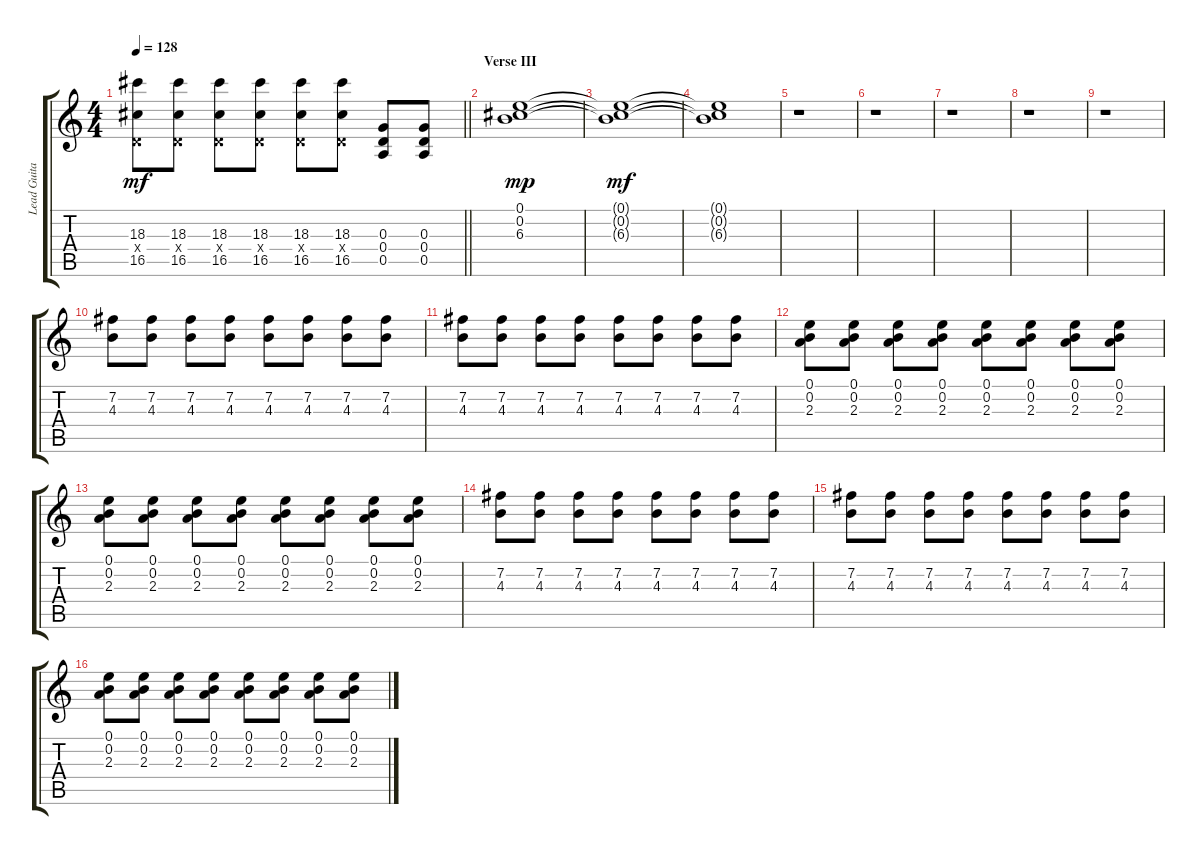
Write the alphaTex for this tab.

\track ("Lead Guitar" "Lead Guita") {instrument distortionguitar}
\staff {score tabs}
\tuning (E4 B3 G3 D3 A2 E2) {hide}
\ts (4 4)
\tempo 128
\clef g2
\barLineRight lightlight
\ks c
(18.3 0.4{x} 16.5).8{dy mf} (18.3 0.4{x} 16.5).8 (18.3 0.4{x} 16.5).8 (18.3 0.4{x} 16.5).8 (18.3 0.4{x} 16.5).8 (18.3 0.4{x} 16.5).8 (0.3 0.4 0.5).8 (0.3 0.4 0.5).8 |
\section ("" "Verse III")
(0.1 0.2 6.3).1{dy mp} |
(0.1{t} 0.2{t} 6.3{t}).1{dy mf} |
(0.1{t} 0.2{t} 6.3{t}).1 |
r.1 |
r.1 |
r.1 |
r.1 |
r.1 |
(7.2 4.3).8 (7.2 4.3).8 (7.2 4.3).8 (7.2 4.3).8 (7.2 4.3).8 (7.2 4.3).8 (7.2 4.3).8 (7.2 4.3).8 |
(7.2 4.3).8 (7.2 4.3).8 (7.2 4.3).8 (7.2 4.3).8 (7.2 4.3).8 (7.2 4.3).8 (7.2 4.3).8 (7.2 4.3).8 |
(0.1 0.2 2.3).8 (0.1 0.2 2.3).8 (0.1 0.2 2.3).8 (0.1 0.2 2.3).8 (0.1 0.2 2.3).8 (0.1 0.2 2.3).8 (0.1 0.2 2.3).8 (0.1 0.2 2.3).8 |
(0.1 0.2 2.3).8 (0.1 0.2 2.3).8 (0.1 0.2 2.3).8 (0.1 0.2 2.3).8 (0.1 0.2 2.3).8 (0.1 0.2 2.3).8 (0.1 0.2 2.3).8 (0.1 0.2 2.3).8 |
(7.2 4.3).8 (7.2 4.3).8 (7.2 4.3).8 (7.2 4.3).8 (7.2 4.3).8 (7.2 4.3).8 (7.2 4.3).8 (7.2 4.3).8 |
(7.2 4.3).8 (7.2 4.3).8 (7.2 4.3).8 (7.2 4.3).8 (7.2 4.3).8 (7.2 4.3).8 (7.2 4.3).8 (7.2 4.3).8 |
(0.1 0.2 2.3).8 (0.1 0.2 2.3).8 (0.1 0.2 2.3).8 (0.1 0.2 2.3).8 (0.1 0.2 2.3).8 (0.1 0.2 2.3).8 (0.1 0.2 2.3).8 (0.1 0.2 2.3).8
